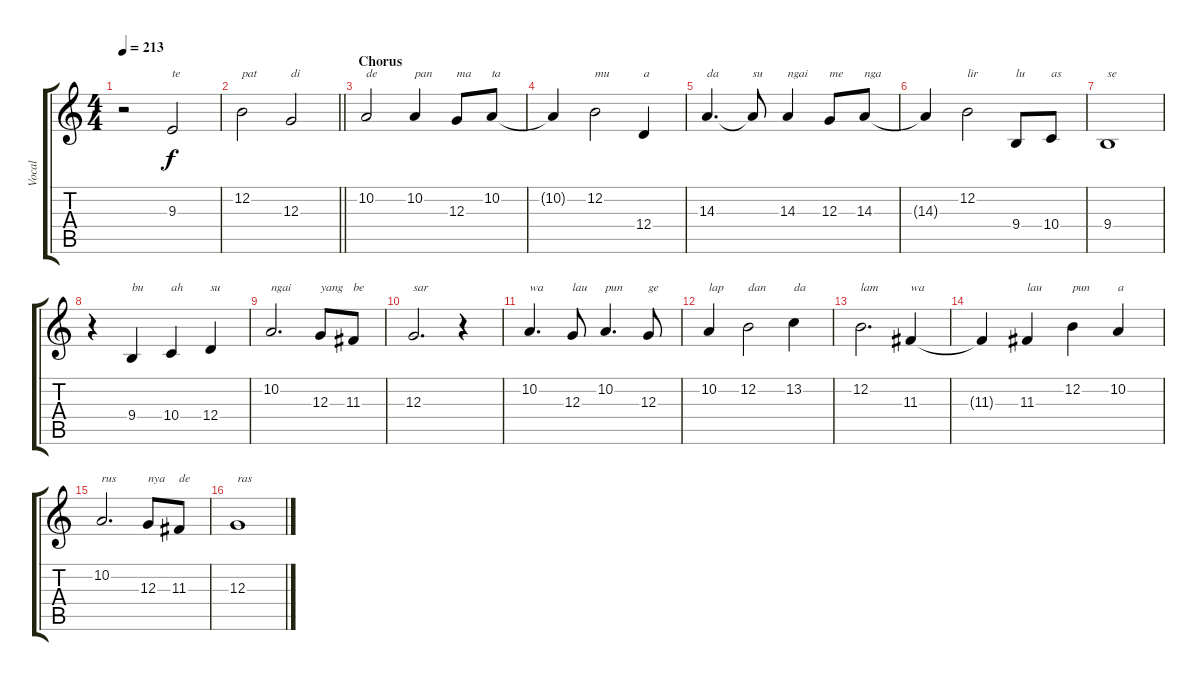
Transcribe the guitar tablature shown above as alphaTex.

\track ("Vocal" "Vocal") {instrument violin}
\staff {score tabs}
\tuning (E4 B3 G3 D3 A2 E2) {hide}
\ts (4 4)
\tempo 213
\clef g2
\ks c
r.2{dy f} 9.3.2{txt "te"} |
\barLineRight lightlight
12.2.2{txt "pat"} 12.3.2{txt "di"} |
\section ("" "Chorus")
10.2.2{txt "de"} 10.2.4{txt "pan"} 12.3.8{txt "ma"} 10.2.8{txt "ta"} |
10.2{t}.4 12.2.2{txt "mu"} 12.4.4{txt "a"} |
14.3.4{d txt "da"} 14.3{t}.8{txt "su"} 14.3.4{txt "ngai"} 12.3.8{txt "me"} 14.3.8{txt "nga"} |
14.3{t}.4 12.2.2{txt "lir"} 9.4.8{txt "lu"} 10.4.8{txt "as"} |
9.4.1{txt "se"} |
r.4 9.4.4{txt "bu"} 10.4.4{txt "ah"} 12.4.4{txt "su"} |
10.2.2{d txt "ngai"} 12.3.8{txt "yang"} 11.3.8{txt "be"} |
12.3.2{d txt "sar"} r.4 |
10.2.4{d txt "wa"} 12.3.8{txt "lau"} 10.2.4{d txt "pun"} 12.3.8{txt "ge"} |
10.2.4{txt "lap"} 12.2.2{txt "dan"} 13.2.4{txt "da"} |
12.2.2{d txt "lam"} 11.3.4{txt "wa"} |
11.3{t}.4 11.3.4{txt "lau"} 12.2.4{txt "pun"} 10.2.4{txt "a"} |
10.2.2{d txt "rus"} 12.3.8{txt "nya"} 11.3.8{txt "de"} |
12.3.1{txt "ras"}
